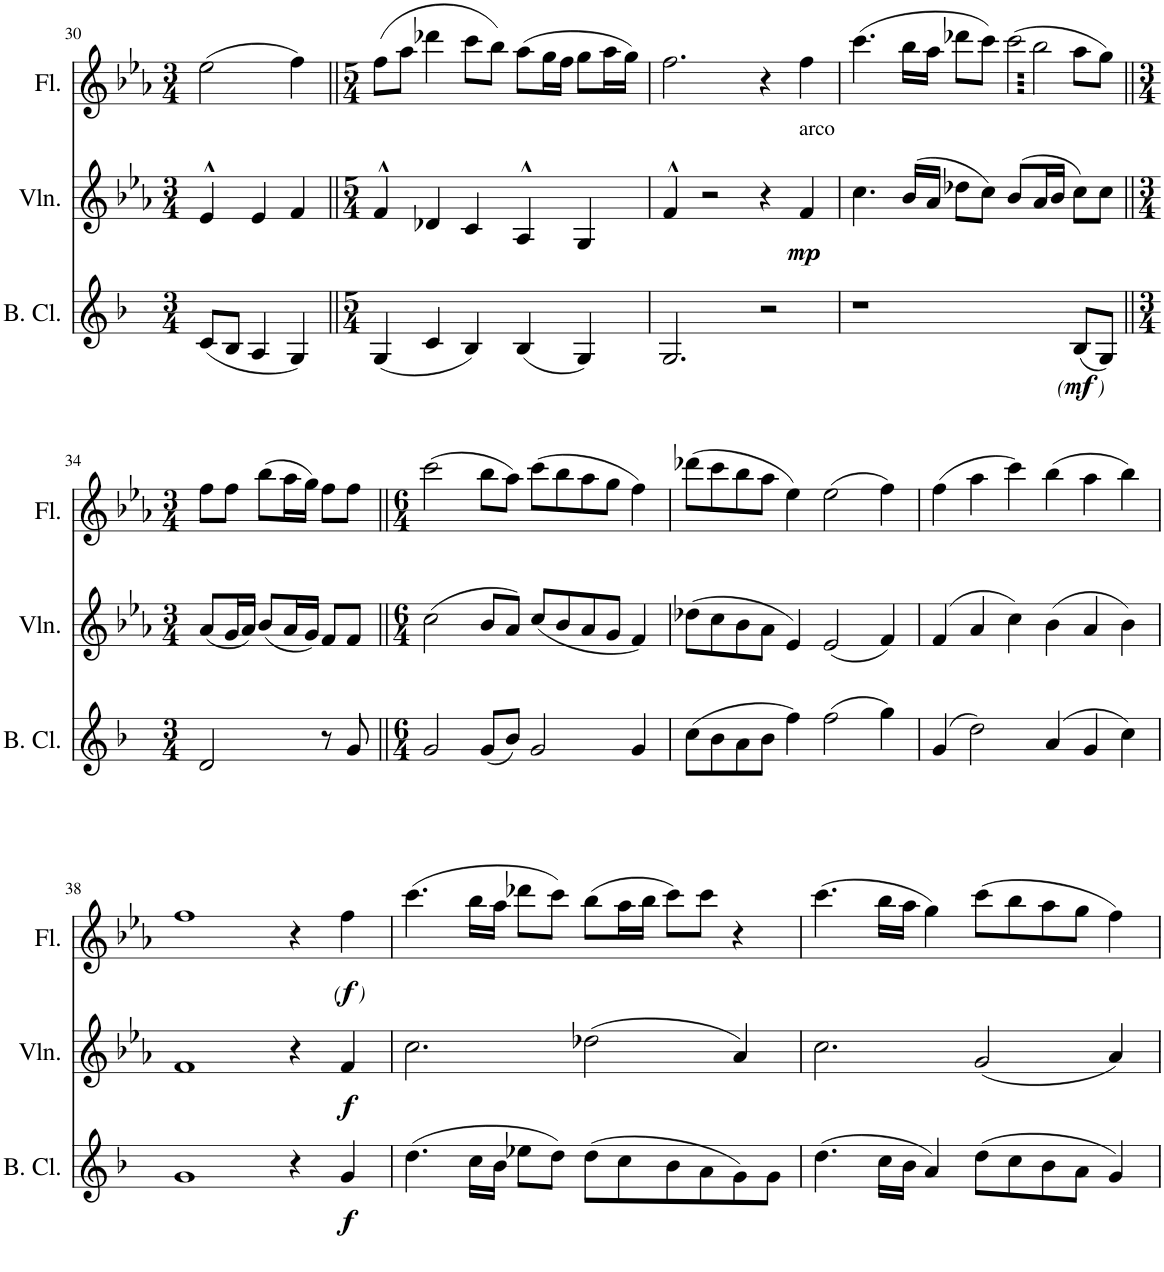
**kern	**dynam	**kern	**dynam	**kern	**dynam
*part3	*part3	*part2	*part2	*part1	*part1
*staff3	*staff3	*staff2	*staff2	*staff1	*staff1
*I"Bass Clarinet	*	*I"Violin	*	*I"Flute	*
*I'B. Cl.	*	*I'Vln.	*	*I'Fl.	*
!!LO:PB:g=z
*clefG2	*	*clefG2	*	*clefG2	*
*Trd8c14	*	*	*	*	*
*k[b-]	*	*k[b-e-a-]	*	*k[b-e-a-]	*
*M3/4	*	*M3/4	*	*M3/4	*
=30	=30	=30	=30	=30	=30
(8c/L	.	4e-^^/	.	(2ee-\	.
8B-/J	.	.	.	.	.
4A/	.	4e-/	.	.	.
4G/)	.	4f/	.	4ff\)	.
=31||	=31||	=31||	=31||	=31||	=31||
*M5/4	*	*M5/4	*	*M5/4	*
(4G/	.	4f^^/	.	(8ff\L	.
.	.	.	.	8aa-\J	.
4c/	.	4d-X/	.	4ddd-X\	.
4B-/)	.	4c/	.	8ccc\L	.
.	.	.	.	8bb-\J)	.
(4B-/	.	4A-^^/	.	(8aa-\L	.
.	.	.	.	16gg\L	.
.	.	.	.	16ff\JJ	.
4G/)	.	4G/	.	8gg\L	.
.	.	.	.	16aa-\L	.
.	.	.	.	16gg\JJ)	.
=32	=32	=32	=32	=32	=32
2.G/	.	4f^^/	.	2.ff\	.
.	.	2r	.	.	.
2r	.	4r	.	4r	.
!	!	!LO:TX:a:t=arco	!	!	!
!	!	!	!LO:DY:b	!	!
.	.	4f/	mp	4ff\	.
=33	=33	=33	=33	=33	=33
1r	.	4.cc\	.	(4.ccc\	.
.	.	(16b-/LL	.	16bb-\LL	.
.	.	16a-/JJ	.	16aa-\JJ	.
.	.	8dd-X\L	.	8ddd-X\L	.
.	.	8cc\J)	.	8ccc\J)	.
*	*	*	*	*tremolo	*
.	.	(8b-/L	.	(64ccc\LLLL	.
.	.	.	.	64bb-\	.
.	.	.	.	64ccc\	.
.	.	.	.	64bb-\	.
.	.	.	.	64ccc\	.
.	.	.	.	64bb-\	.
.	.	.	.	64ccc\	.
.	.	.	.	64bb-\	.
.	.	16a-/L	.	64ccc\	.
.	.	.	.	64bb-\	.
.	.	.	.	64ccc\	.
.	.	.	.	64bb-\	.
.	.	16b-/JJ	.	64ccc\	.
.	.	.	.	64bb-\	.
.	.	.	.	64ccc\	.
.	.	.	.	64bb-\JJJJ	.
*	*	*	*	*Xtremolo	*
!	!LO:DY:b	!	!	!	!
!	!LO:DY:n=1:b	!	!	!	!
!	!LO:DY:n=2:b	!	!	!	!
(8B-/L	other-dynamics mf other-dynamics	8cc\L)	.	8aa-\L	.
.	.	.	.	.	.
.	.	.	.	.	.
.	.	.	.	.	.
.	.	.	.	.	.
.	.	.	.	.	.
.	.	.	.	.	.
.	.	.	.	.	.
8G/J)	.	8cc\J	.	8gg\J)	.
!!LO:LB:g=z
=34||	=34||	=34||	=34||	=34||	=34||
*M3/4	*	*M3/4	*	*M3/4	*
2d/	.	(8a-/L	.	8ff\L	.
.	.	16g/L	.	8ff\J	.
.	.	16a-/JJ)	.	.	.
.	.	(8b-/L	.	(8bb-\L	.
.	.	16a-/L	.	16aa-\L	.
.	.	16g/JJ)	.	16gg\JJ)	.
8r	.	8f/L	.	8ff\L	.
8g/	.	8f/J	.	8ff\J	.
=35||	=35||	=35||	=35||	=35||	=35||
*M6/4	*	*M6/4	*	*M6/4	*
2g/	.	(2cc\	.	(2ccc\	.
(8g/L	.	8b-/L	.	8bb-\L	.
8b-/J)	.	8a-/J)	.	8aa-\J)	.
2g/	.	(8cc/L	.	(8ccc\L	.
.	.	8b-/	.	8bb-\	.
.	.	8a-/	.	8aa-\	.
.	.	8g/J	.	8gg\J	.
4g/	.	4f/)	.	4ff\)	.
=36	=36	=36	=36	=36	=36
(8cc\L	.	(8dd-X\L	.	(8ddd-X\L	.
8b-\	.	8cc\	.	8ccc\	.
8a\	.	8b-\	.	8bb-\	.
8b-\J	.	8a-\J	.	8aa-\J	.
4ff\)	.	4e-/)	.	4ee-\)	.
(2ff\	.	(2e-/	.	(2ee-\	.
4gg\)	.	4f/)	.	4ff\)	.
=37	=37	=37	=37	=37	=37
(4g/	.	(4f/	.	(4ff\	.
2dd\)	.	4a-/	.	4aa-\	.
.	.	4cc\)	.	4ccc\)	.
(4a/	.	(4b-\	.	(4bb-\	.
4g/	.	4a-/	.	4aa-\	.
4cc\)	.	4b-\)	.	4bb-\)	.
!!LO:LB:g=z
=38	=38	=38	=38	=38	=38
1g	.	1f	.	1ff	.
4r	.	4r	.	4r	.
!	!LO:DY:b	!	!LO:DY:b	!	!LO:DY:b
!	!	!	!	!	!LO:DY:n=1:b
!	!	!	!	!	!LO:DY:n=2:b
4g/	f	4f/	f	4ff\	other-dynamics f other-dynamics
=39	=39	=39	=39	=39	=39
(4.dd\	.	2.cc\	.	(4.ccc\	.
16cc\LL	.	.	.	16bb-\LL	.
16b-\JJ	.	.	.	16aa-\JJ	.
8ee-X\L	.	.	.	8ddd-X\L	.
8dd\J)	.	.	.	8ccc\J)	.
(8dd\L	.	(2dd-X\	.	(8bb-\L	.
8cc\	.	.	.	16aa-\L	.
.	.	.	.	16bb-\JJ	.
8b-\	.	.	.	8ccc\L)	.
8a\	.	.	.	8ccc\J	.
8g\)	.	4a-/)	.	4r	.
8g\J	.	.	.	.	.
=40	=40	=40	=40	=40	=40
(4.dd\	.	2.cc\	.	(4.ccc\	.
16cc\LL	.	.	.	16bb-\LL	.
16b-\JJ	.	.	.	16aa-\JJ	.
4a/)	.	.	.	4gg\)	.
(8dd\L	.	(2g/	.	(8ccc\L	.
8cc\	.	.	.	8bb-\	.
8b-\	.	.	.	8aa-\	.
8a\J	.	.	.	8gg\J	.
4g/)	.	4a-/)	.	4ff\)	.
=	=	=	=	=	=
*-	*-	*-	*-	*-	*-
